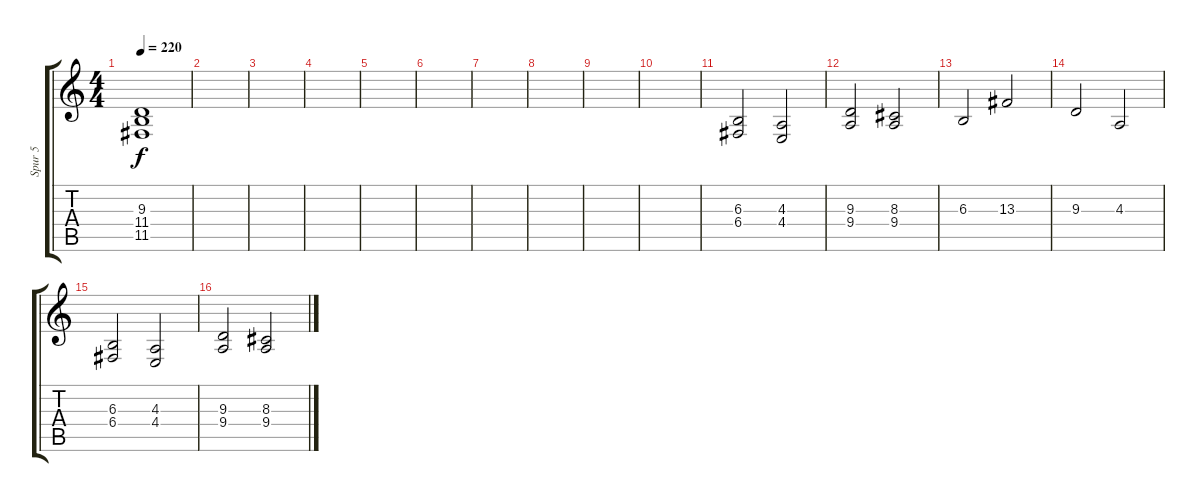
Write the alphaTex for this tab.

\track ("Spur 5" "Spur 5") {instrument choiraahs}
\staff {score tabs}
\tuning (D4 A3 F3 C3 G2 D2) {hide}
\ts (4 4)
\tempo 220
\clef g2
\ks c
(9.3 11.4 11.5).1{dy f} |
|
|
|
|
|
|
|
|
|
(6.3 6.4).2 (4.3 4.4).2 |
(9.3 9.4).2 (8.3 9.4).2 |
6.3.2 13.3.2 |
9.3.2 4.3.2 |
(6.3 6.4).2 (4.3 4.4).2 |
(9.3 9.4).2 (8.3 9.4).2
